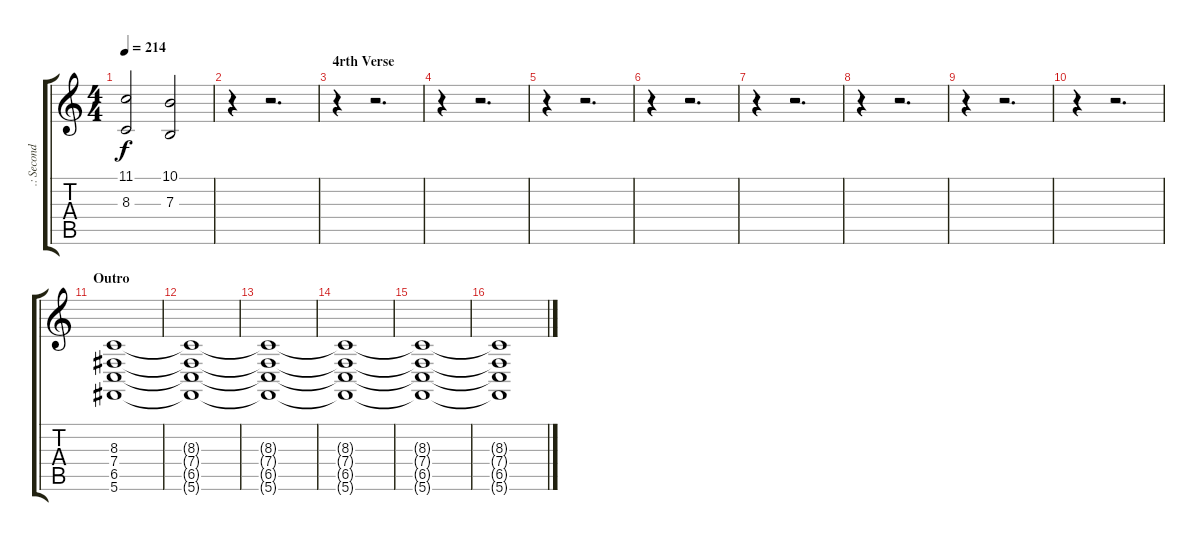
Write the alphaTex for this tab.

\track (".: Second Keyboard :." ".: Second ") {instrument pad7halo}
\staff {score tabs}
\tuning (Db4 Ab3 E3 B2 Gb2 Db2) {hide}
\ts (4 4)
\tempo 214
\clef g2
\ks c
(11.1 8.3).2{dy f} (10.1 7.3).2 |
r.4 r.2{d} |
\section ("" "4rth Verse")
r.4 r.2{d} |
r.4 r.2{d} |
r.4 r.2{d} |
r.4 r.2{d} |
r.4 r.2{d} |
r.4 r.2{d} |
r.4 r.2{d} |
r.4 r.2{d} |
\section ("" "Outro")
(8.3 7.4 6.5 5.6).1 |
(8.3{t} 7.4{t} 6.5{t} 5.6{t}).1 |
(8.3{t} 7.4{t} 6.5{t} 5.6{t}).1 |
(8.3{t} 7.4{t} 6.5{t} 5.6{t}).1 |
(8.3{t} 7.4{t} 6.5{t} 5.6{t}).1 |
(8.3{t} 7.4{t} 6.5{t} 5.6{t}).1
